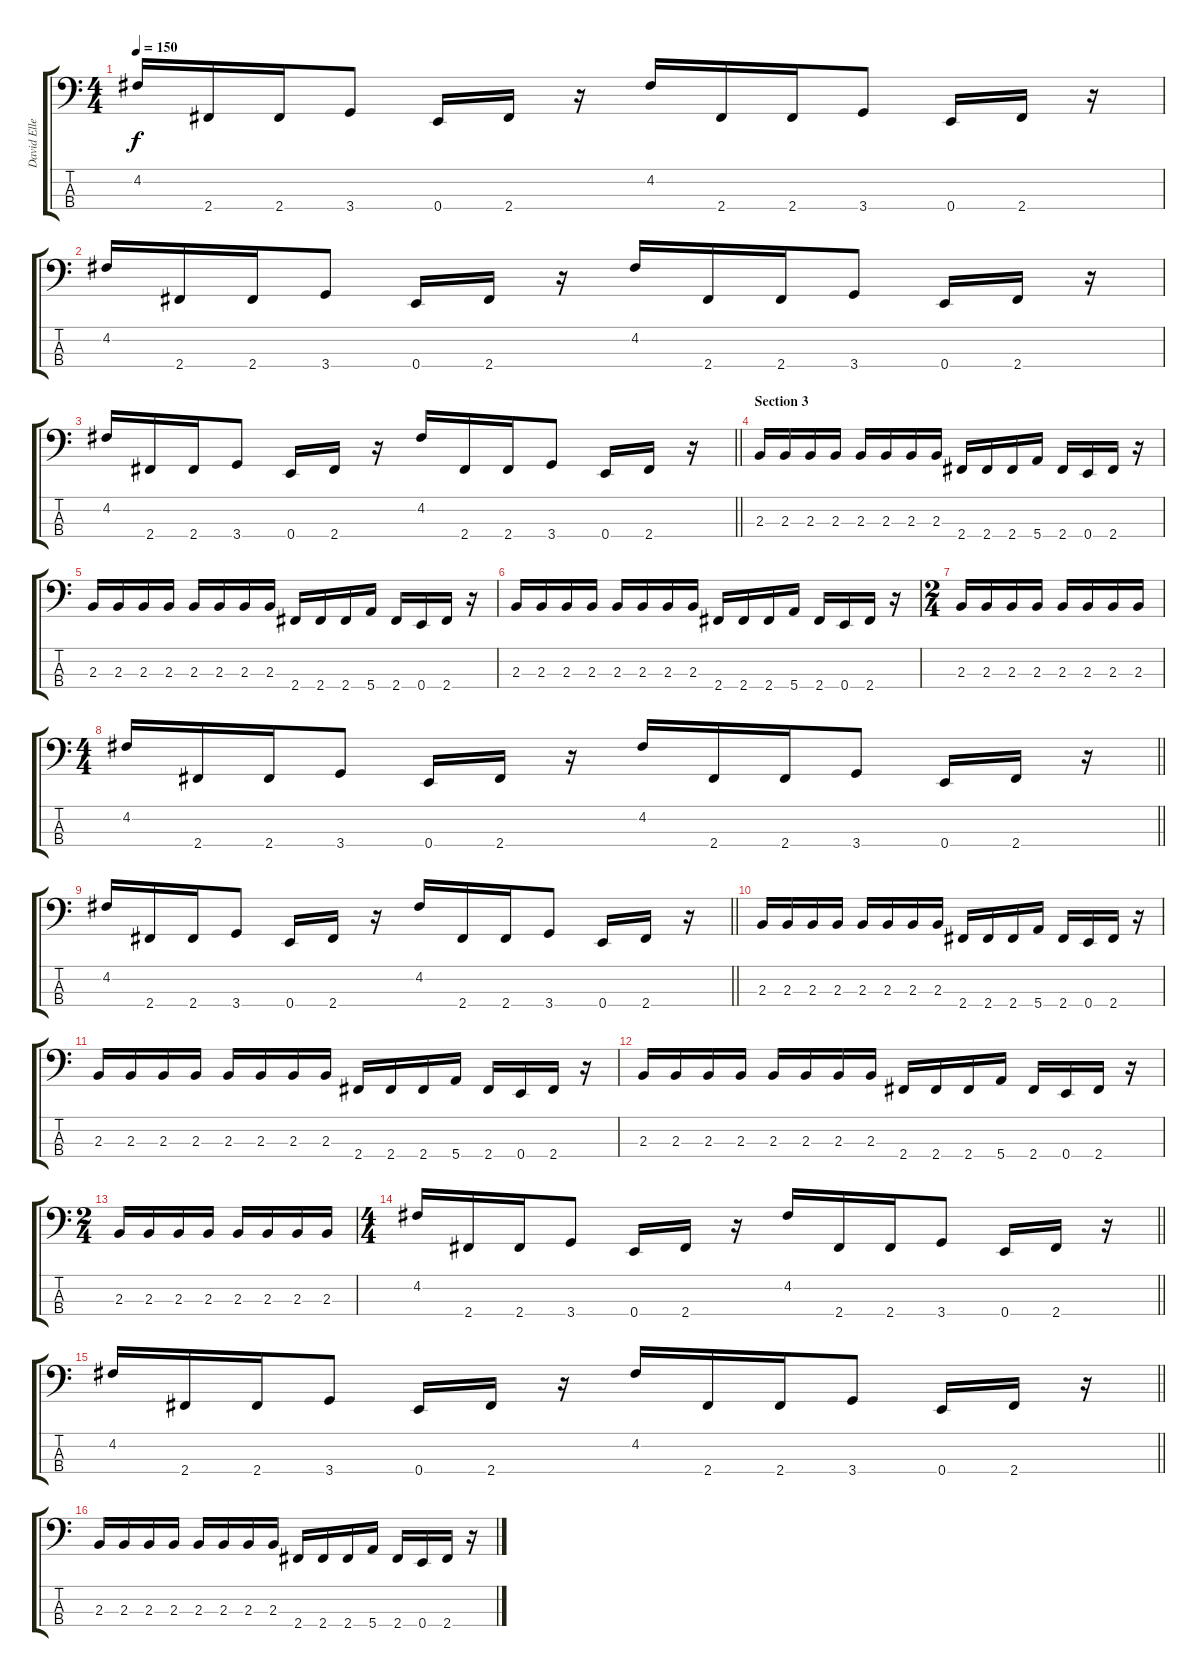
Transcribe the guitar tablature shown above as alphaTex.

\track ("David Ellefson" "David Elle") {solo instrument electricbassfinger}
\staff {score tabs}
\tuning (G2 D2 A1 E1) {hide}
\ts (4 4)
\tempo 150
\clef f4
\ks c
4.2.16{dy f} 2.4.16 2.4.16 3.4.8 0.4.16 2.4.16 r.16 4.2.16 2.4.16 2.4.16 3.4.8 0.4.16 2.4.16 r.16 |
4.2.16 2.4.16 2.4.16 3.4.8 0.4.16 2.4.16 r.16 4.2.16 2.4.16 2.4.16 3.4.8 0.4.16 2.4.16 r.16 |
\barLineRight lightlight
4.2.16 2.4.16 2.4.16 3.4.8 0.4.16 2.4.16 r.16 4.2.16 2.4.16 2.4.16 3.4.8 0.4.16 2.4.16 r.16 |
\section ("" "Section 3")
2.3.16 2.3.16 2.3.16 2.3.16 2.3.16 2.3.16 2.3.16 2.3.16 2.4.16 2.4.16 2.4.16 5.4.16 2.4.16 0.4.16 2.4.16 r.16 |
2.3.16 2.3.16 2.3.16 2.3.16 2.3.16 2.3.16 2.3.16 2.3.16 2.4.16 2.4.16 2.4.16 5.4.16 2.4.16 0.4.16 2.4.16 r.16 |
2.3.16 2.3.16 2.3.16 2.3.16 2.3.16 2.3.16 2.3.16 2.3.16 2.4.16 2.4.16 2.4.16 5.4.16 2.4.16 0.4.16 2.4.16 r.16 |
\ts (2 4)
2.3.16 2.3.16 2.3.16 2.3.16 2.3.16 2.3.16 2.3.16 2.3.16 |
\ts (4 4)
\barLineRight lightlight
4.2.16 2.4.16 2.4.16 3.4.8 0.4.16 2.4.16 r.16 4.2.16 2.4.16 2.4.16 3.4.8 0.4.16 2.4.16 r.16 |
\barLineRight lightlight
4.2.16 2.4.16 2.4.16 3.4.8 0.4.16 2.4.16 r.16 4.2.16 2.4.16 2.4.16 3.4.8 0.4.16 2.4.16 r.16 |
\section ("" "")
2.3.16 2.3.16 2.3.16 2.3.16 2.3.16 2.3.16 2.3.16 2.3.16 2.4.16 2.4.16 2.4.16 5.4.16 2.4.16 0.4.16 2.4.16 r.16 |
2.3.16 2.3.16 2.3.16 2.3.16 2.3.16 2.3.16 2.3.16 2.3.16 2.4.16 2.4.16 2.4.16 5.4.16 2.4.16 0.4.16 2.4.16 r.16 |
2.3.16 2.3.16 2.3.16 2.3.16 2.3.16 2.3.16 2.3.16 2.3.16 2.4.16 2.4.16 2.4.16 5.4.16 2.4.16 0.4.16 2.4.16 r.16 |
\ts (2 4)
2.3.16 2.3.16 2.3.16 2.3.16 2.3.16 2.3.16 2.3.16 2.3.16 |
\ts (4 4)
\barLineRight lightlight
4.2.16 2.4.16 2.4.16 3.4.8 0.4.16 2.4.16 r.16 4.2.16 2.4.16 2.4.16 3.4.8 0.4.16 2.4.16 r.16 |
\barLineRight lightlight
4.2.16 2.4.16 2.4.16 3.4.8 0.4.16 2.4.16 r.16 4.2.16 2.4.16 2.4.16 3.4.8 0.4.16 2.4.16 r.16 |
\section ("" "")
2.3.16 2.3.16 2.3.16 2.3.16 2.3.16 2.3.16 2.3.16 2.3.16 2.4.16 2.4.16 2.4.16 5.4.16 2.4.16 0.4.16 2.4.16 r.16
